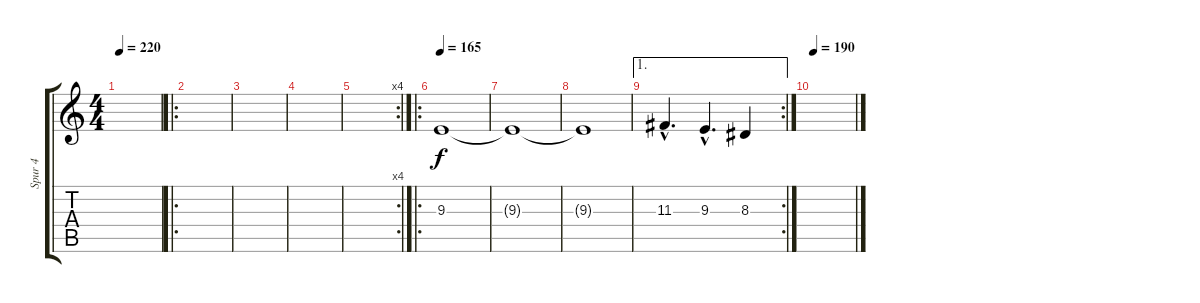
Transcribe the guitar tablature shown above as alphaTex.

\track ("Spur 4" "Spur 4") {instrument violin}
\staff {score tabs}
\tuning (E4 B3 G3 D3 A2 E2) {hide}
\ts (4 4)
\tempo 220
\clef g2
\ks c
|
\ro
|
|
|
\rc 4
|
\ro
\tempo 165
9.3.1 |
9.3{t}.1 |
9.3{t}.1 |
\ae 1
\rc 2
11.3{hac}.4{d} 9.3{hac}.4{d} 8.3.4 |
\tempo 190
